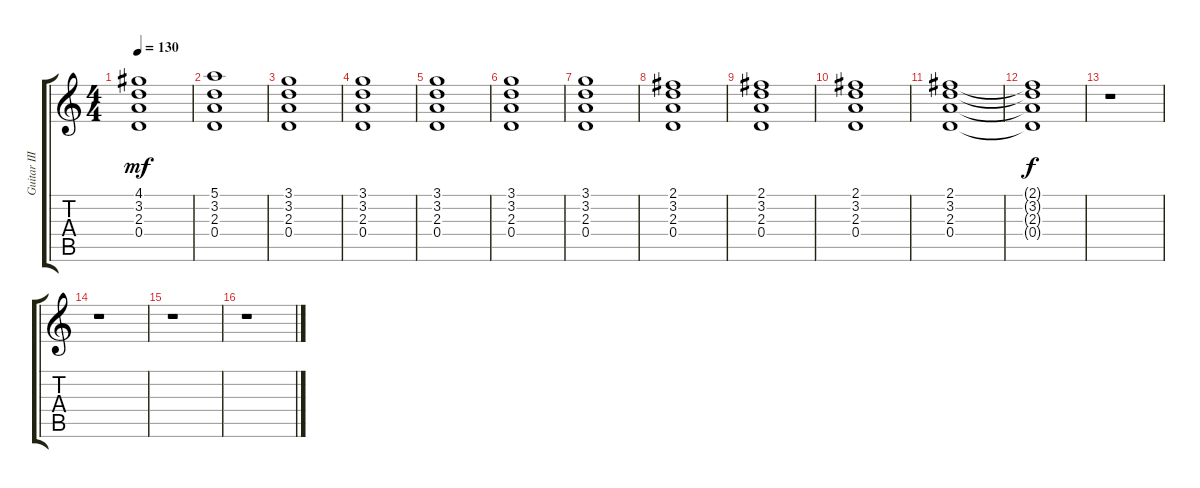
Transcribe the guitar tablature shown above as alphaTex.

\track ("Guitar III" "Guitar III") {instrument distortionguitar}
\staff {score tabs}
\tuning (E4 B3 G3 D3 A2 E2) {hide}
\ts (4 4)
\tempo 130
\clef g2
\ks c
(4.1 3.2 2.3 0.4).1{dy mf} |
(5.1 3.2 2.3 0.4).1 |
(3.1 3.2 2.3 0.4).1 |
(3.1 3.2 2.3 0.4).1 |
(3.1 3.2 2.3 0.4).1 |
(3.1 3.2 2.3 0.4).1 |
(3.1 3.2 2.3 0.4).1 |
(2.1 3.2 2.3 0.4).1 |
(2.1 3.2 2.3 0.4).1 |
(2.1 3.2 2.3 0.4).1 |
(2.1 3.2 2.3 0.4).1 |
(2.1{t} 3.2{t} 2.3{t} 0.4{t}).1{dy f} |
r.1 |
r.1 |
r.1 |
r.1
